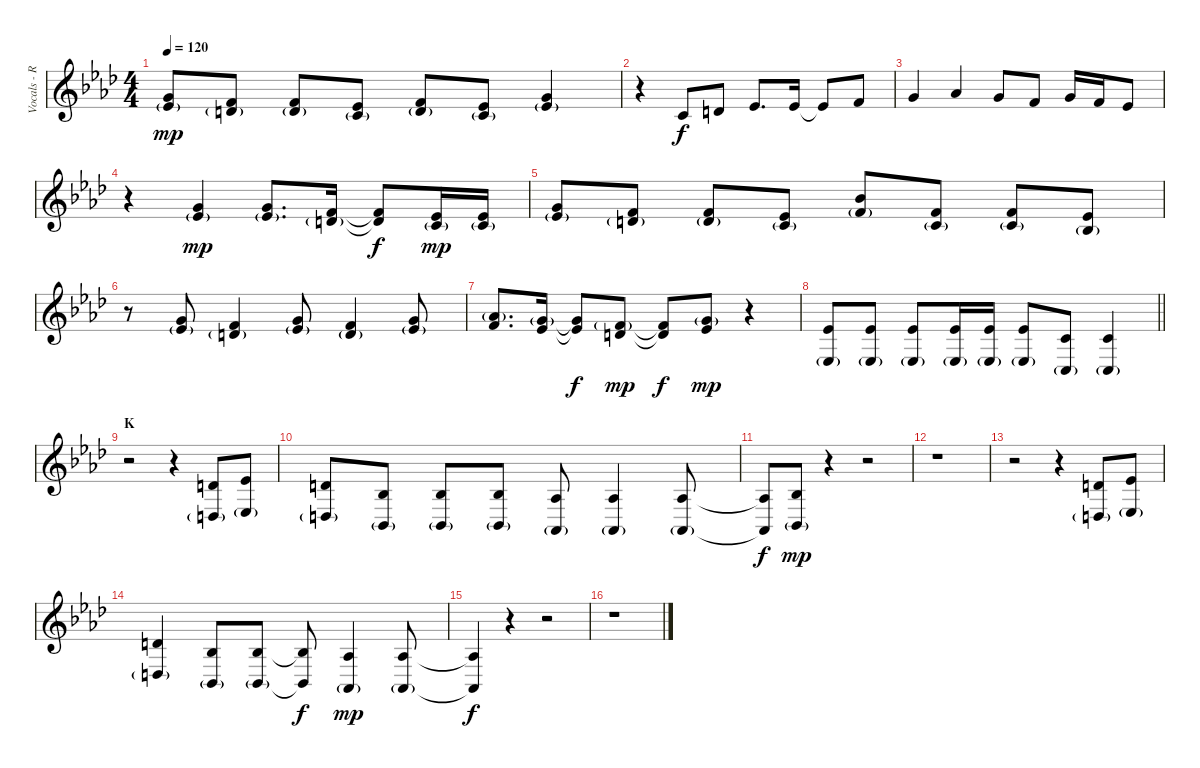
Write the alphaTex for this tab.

\track ("Vocals - Ruki" "Vocals - R") {instrument lead6voice}
\staff {score}
\tuning (B3 Gb3 D3 A2 E2 B1) {hide}
\ts (4 4)
\tempo 120
\clef g2
\ks ab
(8.1 9.2{g}).8{dy mp} (6.1 8.2{g}).8 (6.1 8.2{g}).8 (4.1 6.2{g}).8 (6.1 8.2{g}).8 (4.1 6.2{g}).8 (8.1 9.2{g}).4 |
r.4 1.1.8{dy f} 3.1.8 4.1.8{d} 4.1.16 4.1{t}.8 6.1.8 |
8.1.4 9.1.4 8.1.8 6.1.8 8.1.16 6.1.16 4.1.8 |
r.4 (8.1 9.2{g}).4{dy mp} (8.1 9.2{g}).8{d} (6.1 8.2{g}).16 (6.1{t} 8.2{t}).8{dy f} (4.1 6.2{g}).16{dy mp} (4.1 6.2{g}).16 |
(8.1 9.2{g}).8 (6.1 8.2{g}).8 (6.1 8.2{g}).8 (4.1 6.2{g}).8 (11.1 11.2{g}).8 (6.1 6.2{g}).8 (6.1 6.2{g}).8 (4.1 4.2{g}).8 |
r.8 (8.1 9.2{g}).8 (6.1 8.2{g}).4 (8.1 9.2{g}).8 (6.1 8.2{g}).4 (8.1 9.2{g}).8 |
(9.1{g} 11.2).8{d} (8.1{g} 9.2).16 (8.1{t} 9.2{t}).8{dy f} (6.1{g} 8.2).8{dy mp} (6.1{t} 8.2{t}).8{dy f} (8.1{g} 9.2).8{dy mp} r.4 |
\barLineRight lightlight
(4.1 1.3{g}).8 (4.1 1.3{g}).8 (4.1 1.3{g}).8 (4.1 1.3{g}).16 (4.1 1.3{g}).16 (4.1 1.3{g}).8 (1.1 3.4{g}).8 (1.1 3.4{g}).4 |
\section ("" "K")
r.2 r.4 (3.1 0.3{g}).8 (4.1 1.3{g}).8 |
(3.1 0.3{g}).8 (4.2 1.4{g}).8 (4.2 1.4{g}).8 (4.2 1.4{g}).8 (2.2 4.5{g}).8 (2.2 4.5{g}).4 (2.2 4.5{g}).8 |
(2.2{t} 4.5{t}).8{dy f} (4.2 1.4{g}).8{dy mp} r.4 r.2 |
r.1 |
r.2 r.4 (3.1 0.3{g}).8 (4.1 1.3{g}).8 |
(3.1 0.3{g}).4 (4.2 1.4{g}).8 (4.2 1.4{g}).8 (4.2{t} 1.4{t}).8{dy f} (2.2 4.5{g}).4{dy mp} (2.2 4.5{g}).8 |
(2.2{t} 4.5{t}).4{dy f} r.4 r.2 |
r.1
